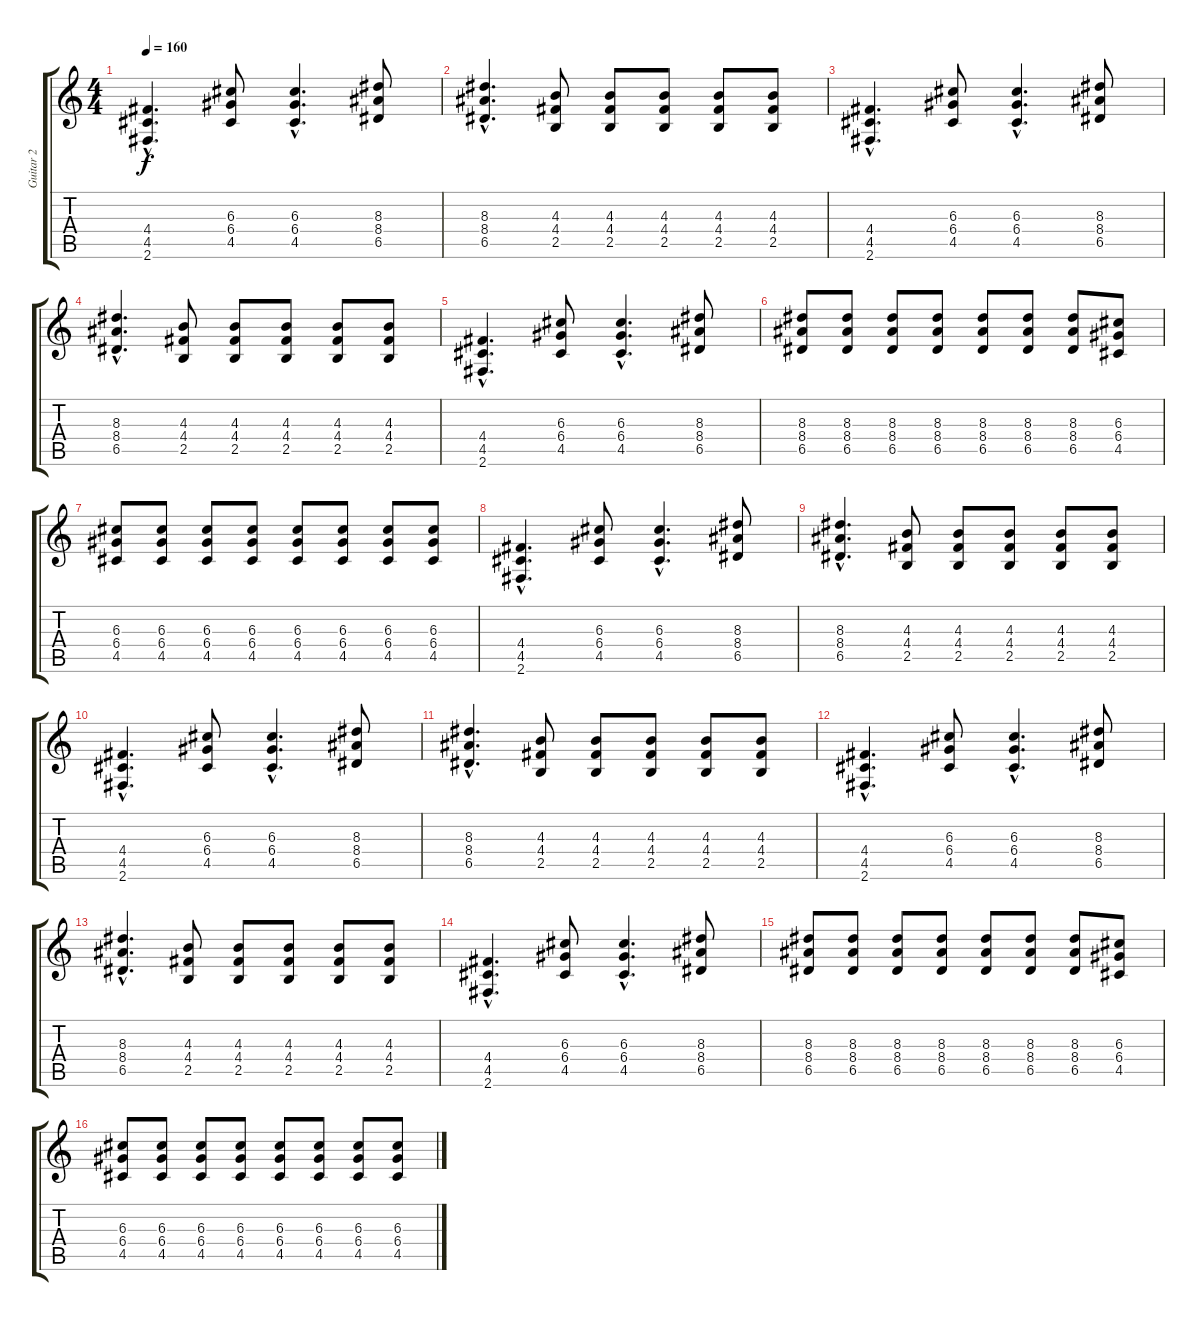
\track ("Guitar 2" "Guitar 2") {instrument distortionguitar}
\staff {score tabs}
\tuning (E4 B3 G3 D3 A2 E2) {hide}
\ts (4 4)
\tempo 160
\clef g2
\ks c
(4.4{hac} 4.5{hac} 2.6{hac}).4{d dy f} (6.3 6.4 4.5).8 (6.3{hac} 6.4{hac} 4.5{hac}).4{d} (8.3 8.4 6.5).8 |
(8.3{hac} 8.4{hac} 6.5{hac}).4{d} (4.3 4.4 2.5).8 (4.3 4.4 2.5).8 (4.3 4.4 2.5).8 (4.3 4.4 2.5).8 (4.3 4.4 2.5).8 |
(4.4{hac} 4.5{hac} 2.6{hac}).4{d} (6.3 6.4 4.5).8 (6.3{hac} 6.4{hac} 4.5{hac}).4{d} (8.3 8.4 6.5).8 |
(8.3{hac} 8.4{hac} 6.5{hac}).4{d} (4.3 4.4 2.5).8 (4.3 4.4 2.5).8 (4.3 4.4 2.5).8 (4.3 4.4 2.5).8 (4.3 4.4 2.5).8 |
(4.4{hac} 4.5{hac} 2.6{hac}).4{d} (6.3 6.4 4.5).8 (6.3{hac} 6.4{hac} 4.5{hac}).4{d} (8.3 8.4 6.5).8 |
(8.3 8.4 6.5).8 (8.3 8.4 6.5).8 (8.3 8.4 6.5).8 (8.3 8.4 6.5).8 (8.3 8.4 6.5).8 (8.3 8.4 6.5).8 (8.3 8.4 6.5).8 (6.3 6.4 4.5).8 |
(6.3 6.4 4.5).8 (6.3 6.4 4.5).8 (6.3 6.4 4.5).8 (6.3 6.4 4.5).8 (6.3 6.4 4.5).8 (6.3 6.4 4.5).8 (6.3 6.4 4.5).8 (6.3 6.4 4.5).8 |
(4.4{hac} 4.5{hac} 2.6{hac}).4{d} (6.3 6.4 4.5).8 (6.3{hac} 6.4{hac} 4.5{hac}).4{d} (8.3 8.4 6.5).8 |
(8.3{hac} 8.4{hac} 6.5{hac}).4{d} (4.3 4.4 2.5).8 (4.3 4.4 2.5).8 (4.3 4.4 2.5).8 (4.3 4.4 2.5).8 (4.3 4.4 2.5).8 |
(4.4{hac} 4.5{hac} 2.6{hac}).4{d} (6.3 6.4 4.5).8 (6.3{hac} 6.4{hac} 4.5{hac}).4{d} (8.3 8.4 6.5).8 |
(8.3{hac} 8.4{hac} 6.5{hac}).4{d} (4.3 4.4 2.5).8 (4.3 4.4 2.5).8 (4.3 4.4 2.5).8 (4.3 4.4 2.5).8 (4.3 4.4 2.5).8 |
(4.4{hac} 4.5{hac} 2.6{hac}).4{d} (6.3 6.4 4.5).8 (6.3{hac} 6.4{hac} 4.5{hac}).4{d} (8.3 8.4 6.5).8 |
(8.3{hac} 8.4{hac} 6.5{hac}).4{d} (4.3 4.4 2.5).8 (4.3 4.4 2.5).8 (4.3 4.4 2.5).8 (4.3 4.4 2.5).8 (4.3 4.4 2.5).8 |
(4.4{hac} 4.5{hac} 2.6{hac}).4{d} (6.3 6.4 4.5).8 (6.3{hac} 6.4{hac} 4.5{hac}).4{d} (8.3 8.4 6.5).8 |
(8.3 8.4 6.5).8 (8.3 8.4 6.5).8 (8.3 8.4 6.5).8 (8.3 8.4 6.5).8 (8.3 8.4 6.5).8 (8.3 8.4 6.5).8 (8.3 8.4 6.5).8 (6.3 6.4 4.5).8 |
(6.3 6.4 4.5).8 (6.3 6.4 4.5).8 (6.3 6.4 4.5).8 (6.3 6.4 4.5).8 (6.3 6.4 4.5).8 (6.3 6.4 4.5).8 (6.3 6.4 4.5).8 (6.3 6.4 4.5).8
